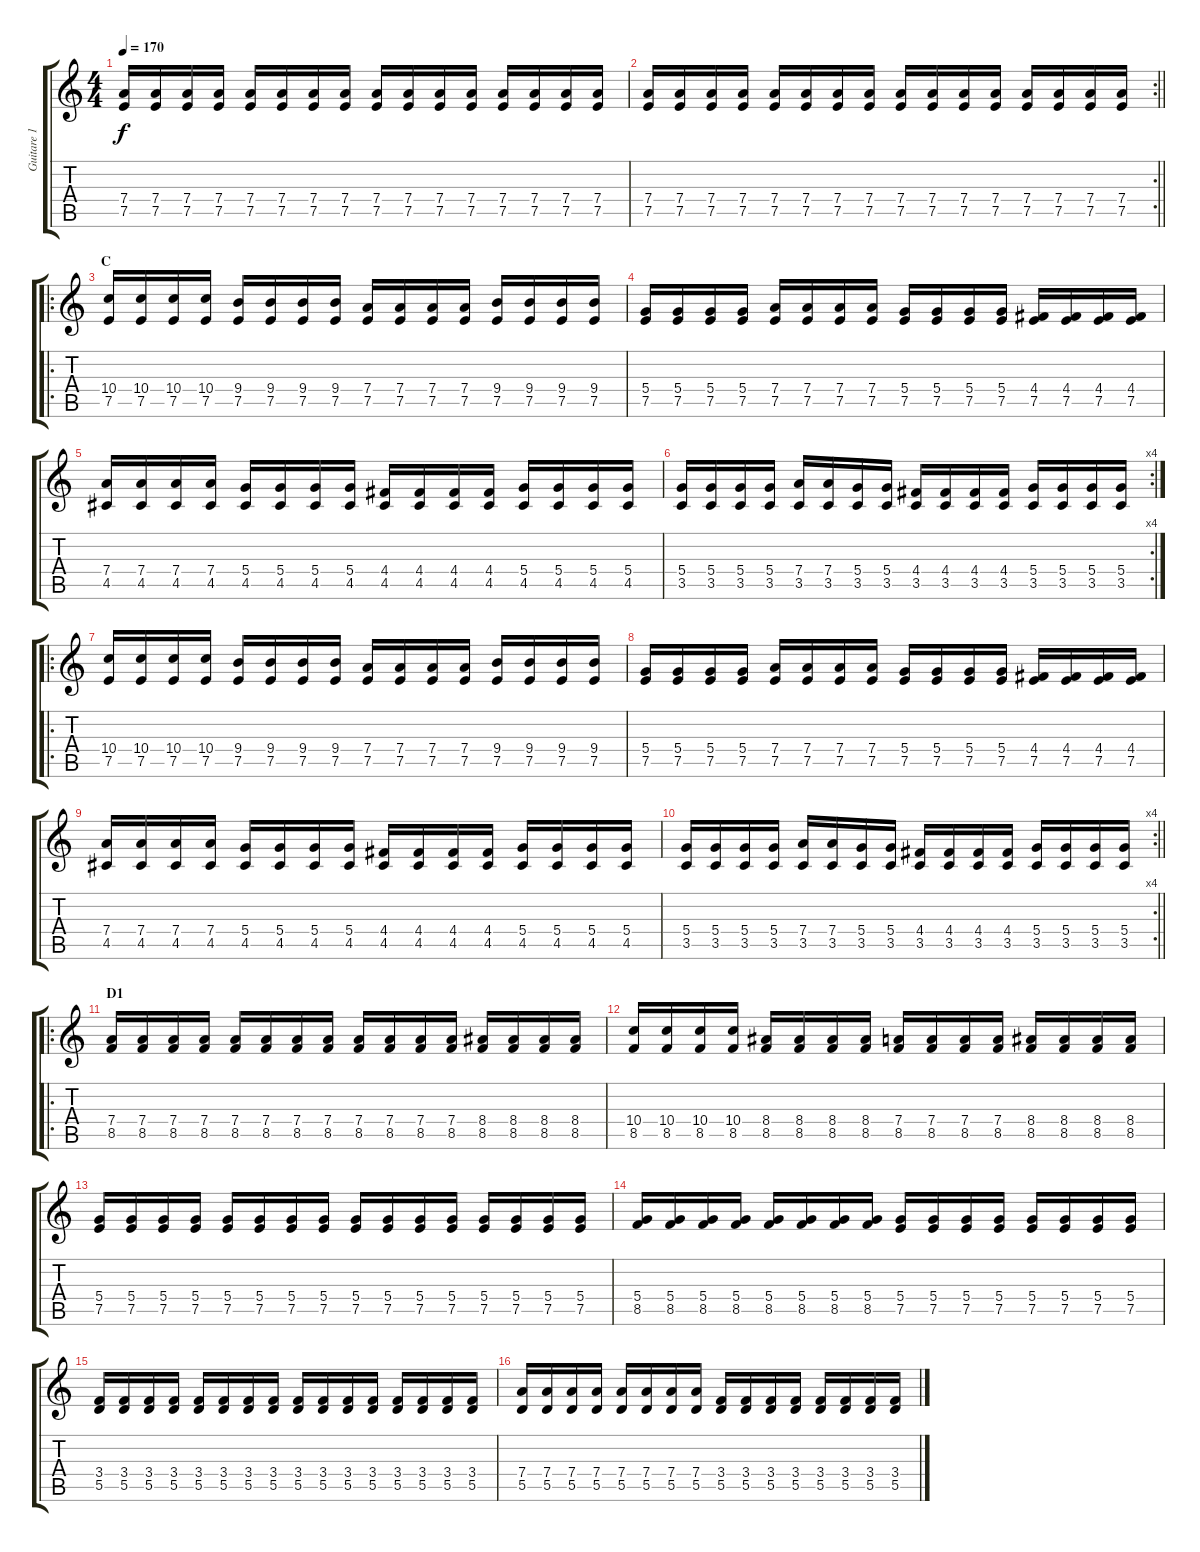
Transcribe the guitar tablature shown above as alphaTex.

\track ("Guitare 1" "Guitare 1") {instrument distortionguitar}
\staff {score tabs}
\tuning (E4 B3 G3 D3 A2 E2) {hide}
\ts (4 4)
\tempo 170
\clef g2
\ks c
(7.4 7.5).16{dy f} (7.4 7.5).16 (7.4 7.5).16 (7.4 7.5).16 (7.4 7.5).16 (7.4 7.5).16 (7.4 7.5).16 (7.4 7.5).16 (7.4 7.5).16 (7.4 7.5).16 (7.4 7.5).16 (7.4 7.5).16 (7.4 7.5).16 (7.4 7.5).16 (7.4 7.5).16 (7.4 7.5).16 |
\rc 2
\barLineRight lightlight
(7.4 7.5).16 (7.4 7.5).16 (7.4 7.5).16 (7.4 7.5).16 (7.4 7.5).16 (7.4 7.5).16 (7.4 7.5).16 (7.4 7.5).16 (7.4 7.5).16 (7.4 7.5).16 (7.4 7.5).16 (7.4 7.5).16 (7.4 7.5).16 (7.4 7.5).16 (7.4 7.5).16 (7.4 7.5).16 |
\ro
\section ("" "C")
(10.4 7.5).16 (10.4 7.5).16 (10.4 7.5).16 (10.4 7.5).16 (9.4 7.5).16 (9.4 7.5).16 (9.4 7.5).16 (9.4 7.5).16 (7.4 7.5).16 (7.4 7.5).16 (7.4 7.5).16 (7.4 7.5).16 (9.4 7.5).16 (9.4 7.5).16 (9.4 7.5).16 (9.4 7.5).16 |
(5.4 7.5).16 (5.4 7.5).16 (5.4 7.5).16 (5.4 7.5).16 (7.4 7.5).16 (7.4 7.5).16 (7.4 7.5).16 (7.4 7.5).16 (5.4 7.5).16 (5.4 7.5).16 (5.4 7.5).16 (5.4 7.5).16 (4.4 7.5).16 (4.4 7.5).16 (4.4 7.5).16 (4.4 7.5).16 |
(7.4 4.5).16 (7.4 4.5).16 (7.4 4.5).16 (7.4 4.5).16 (5.4 4.5).16 (5.4 4.5).16 (5.4 4.5).16 (5.4 4.5).16 (4.4 4.5).16 (4.4 4.5).16 (4.4 4.5).16 (4.4 4.5).16 (5.4 4.5).16 (5.4 4.5).16 (5.4 4.5).16 (5.4 4.5).16 |
\rc 4
(5.4 3.5).16 (5.4 3.5).16 (5.4 3.5).16 (5.4 3.5).16 (7.4 3.5).16 (7.4 3.5).16 (5.4 3.5).16 (5.4 3.5).16 (4.4 3.5).16 (4.4 3.5).16 (4.4 3.5).16 (4.4 3.5).16 (5.4 3.5).16 (5.4 3.5).16 (5.4 3.5).16 (5.4 3.5).16 |
\ro
(10.4 7.5).16 (10.4 7.5).16 (10.4 7.5).16 (10.4 7.5).16 (9.4 7.5).16 (9.4 7.5).16 (9.4 7.5).16 (9.4 7.5).16 (7.4 7.5).16 (7.4 7.5).16 (7.4 7.5).16 (7.4 7.5).16 (9.4 7.5).16 (9.4 7.5).16 (9.4 7.5).16 (9.4 7.5).16 |
(5.4 7.5).16 (5.4 7.5).16 (5.4 7.5).16 (5.4 7.5).16 (7.4 7.5).16 (7.4 7.5).16 (7.4 7.5).16 (7.4 7.5).16 (5.4 7.5).16 (5.4 7.5).16 (5.4 7.5).16 (5.4 7.5).16 (4.4 7.5).16 (4.4 7.5).16 (4.4 7.5).16 (4.4 7.5).16 |
(7.4 4.5).16 (7.4 4.5).16 (7.4 4.5).16 (7.4 4.5).16 (5.4 4.5).16 (5.4 4.5).16 (5.4 4.5).16 (5.4 4.5).16 (4.4 4.5).16 (4.4 4.5).16 (4.4 4.5).16 (4.4 4.5).16 (5.4 4.5).16 (5.4 4.5).16 (5.4 4.5).16 (5.4 4.5).16 |
\rc 4
\barLineRight lightlight
(5.4 3.5).16 (5.4 3.5).16 (5.4 3.5).16 (5.4 3.5).16 (7.4 3.5).16 (7.4 3.5).16 (5.4 3.5).16 (5.4 3.5).16 (4.4 3.5).16 (4.4 3.5).16 (4.4 3.5).16 (4.4 3.5).16 (5.4 3.5).16 (5.4 3.5).16 (5.4 3.5).16 (5.4 3.5).16 |
\ro
\section ("" "D1")
(7.4 8.5).16 (7.4 8.5).16 (7.4 8.5).16 (7.4 8.5).16 (7.4 8.5).16 (7.4 8.5).16 (7.4 8.5).16 (7.4 8.5).16 (7.4 8.5).16 (7.4 8.5).16 (7.4 8.5).16 (7.4 8.5).16 (8.4 8.5).16 (8.4 8.5).16 (8.4 8.5).16 (8.4 8.5).16 |
(10.4 8.5).16 (10.4 8.5).16 (10.4 8.5).16 (10.4 8.5).16 (8.4 8.5).16 (8.4 8.5).16 (8.4 8.5).16 (8.4 8.5).16 (7.4 8.5).16 (7.4 8.5).16 (7.4 8.5).16 (7.4 8.5).16 (8.4 8.5).16 (8.4 8.5).16 (8.4 8.5).16 (8.4 8.5).16 |
(5.4 7.5).16 (5.4 7.5).16 (5.4 7.5).16 (5.4 7.5).16 (5.4 7.5).16 (5.4 7.5).16 (5.4 7.5).16 (5.4 7.5).16 (5.4 7.5).16 (5.4 7.5).16 (5.4 7.5).16 (5.4 7.5).16 (5.4 7.5).16 (5.4 7.5).16 (5.4 7.5).16 (5.4 7.5).16 |
(5.4 8.5).16 (5.4 8.5).16 (5.4 8.5).16 (5.4 8.5).16 (5.4 8.5).16 (5.4 8.5).16 (5.4 8.5).16 (5.4 8.5).16 (5.4 7.5).16 (5.4 7.5).16 (5.4 7.5).16 (5.4 7.5).16 (5.4 7.5).16 (5.4 7.5).16 (5.4 7.5).16 (5.4 7.5).16 |
(3.4 5.5).16 (3.4 5.5).16 (3.4 5.5).16 (3.4 5.5).16 (3.4 5.5).16 (3.4 5.5).16 (3.4 5.5).16 (3.4 5.5).16 (3.4 5.5).16 (3.4 5.5).16 (3.4 5.5).16 (3.4 5.5).16 (3.4 5.5).16 (3.4 5.5).16 (3.4 5.5).16 (3.4 5.5).16 |
(7.4 5.5).16 (7.4 5.5).16 (7.4 5.5).16 (7.4 5.5).16 (7.4 5.5).16 (7.4 5.5).16 (7.4 5.5).16 (7.4 5.5).16 (3.4 5.5).16 (3.4 5.5).16 (3.4 5.5).16 (3.4 5.5).16 (3.4 5.5).16 (3.4 5.5).16 (3.4 5.5).16 (3.4 5.5).16
